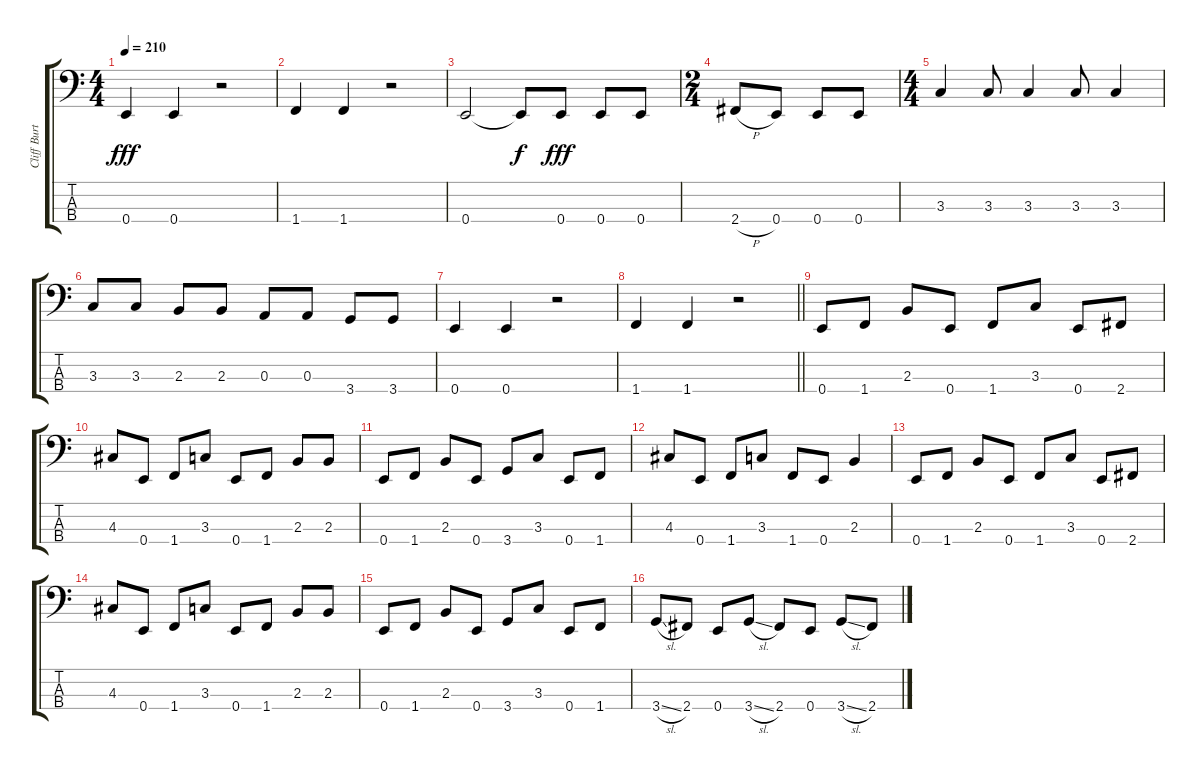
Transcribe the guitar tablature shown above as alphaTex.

\track ("Cliff Burton" "Cliff Burt") {instrument electricbassfinger}
\staff {score tabs}
\tuning (G2 D2 A1 E1) {hide}
\ts (4 4)
\tempo 210
\clef f4
\ks c
0.4.4{dy fff} 0.4.4 r.2 |
1.4.4 1.4.4 r.2 |
0.4.2 0.4{t}.8{dy f} 0.4.8{dy fff} 0.4.8 0.4.8 |
\ts (2 4)
2.4{h}.8 0.4.8 0.4.8 0.4.8 |
\ts (4 4)
3.3.4 3.3.8 3.3.4 3.3.8 3.3.4 |
3.3.8 3.3.8 2.3.8 2.3.8 0.3.8 0.3.8 3.4.8 3.4.8 |
0.4.4 0.4.4 r.2 |
\barLineRight lightlight
1.4.4 1.4.4 r.2 |
0.4.8 1.4.8 2.3.8 0.4.8 1.4.8 3.3.8 0.4.8 2.4.8 |
4.3.8 0.4.8 1.4.8 3.3.8 0.4.8 1.4.8 2.3.8 2.3.8 |
0.4.8 1.4.8 2.3.8 0.4.8 3.4.8 3.3.8 0.4.8 1.4.8 |
4.3.8 0.4.8 1.4.8 3.3.8 1.4.8 0.4.8 2.3.4 |
0.4.8 1.4.8 2.3.8 0.4.8 1.4.8 3.3.8 0.4.8 2.4.8 |
4.3.8 0.4.8 1.4.8 3.3.8 0.4.8 1.4.8 2.3.8 2.3.8 |
0.4.8 1.4.8 2.3.8 0.4.8 3.4.8 3.3.8 0.4.8 1.4.8 |
3.4{sl}.8 2.4.8 0.4.8 3.4{sl}.8 2.4.8 0.4.8 3.4{sl}.8 2.4.8
